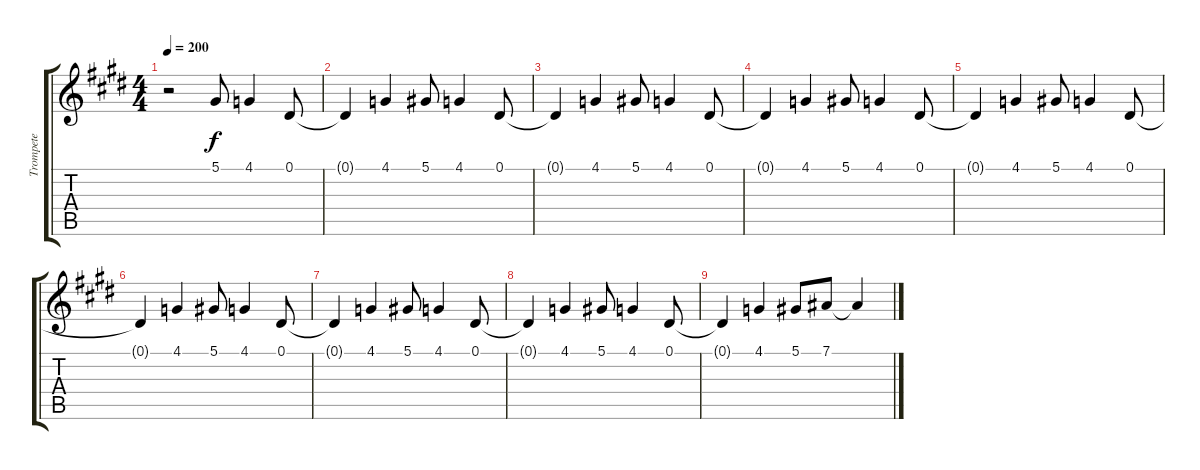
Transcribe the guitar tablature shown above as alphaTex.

\track ("Trompete" "Trompete") {instrument trumpet}
\staff {score tabs}
\tuning (Eb4 Bb3 Gb3 Db3 Ab2 Eb2) {hide}
\ts (4 4)
\tempo 200
\clef g2
\ks e
r.2{dy f instrument trumpet} 5.1.8 4.1.4 0.1.8 |
0.1{t}.4 4.1.4 5.1.8 4.1.4 0.1.8 |
0.1{t}.4 4.1.4 5.1.8 4.1.4 0.1.8 |
0.1{t}.4 4.1.4 5.1.8 4.1.4 0.1.8 |
0.1{t}.4 4.1.4 5.1.8 4.1.4 0.1.8 |
0.1{t}.4 4.1.4 5.1.8 4.1.4 0.1.8 |
0.1{t}.4 4.1.4 5.1.8 4.1.4 0.1.8 |
0.1{t}.4 4.1.4 5.1.8 4.1.4 0.1.8 |
0.1{t}.4 4.1.4 5.1.8 7.1.8 7.1{t}.4
